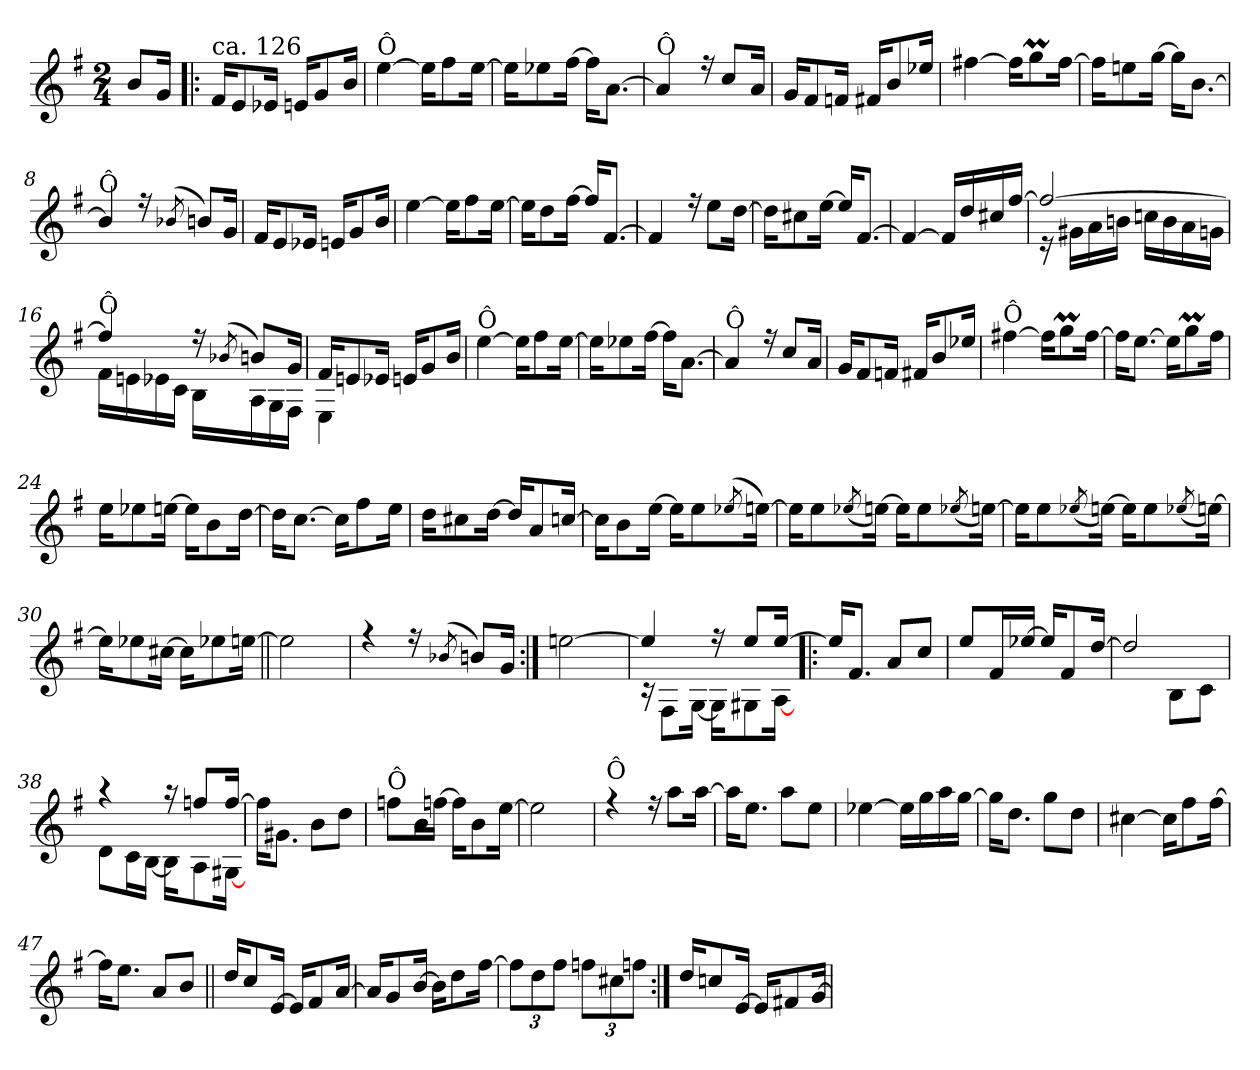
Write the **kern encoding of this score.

**kern
*part1
*staff1
*clefG2
*k[f#]
*G:
*M2/4
=
8b/L
16g/Jk
=1!|:
*^
!LO:TX:a:t=ca. 126	!
16f#/KL	2ryy
8e/	.
16e-X/Jk	.
16en/KL	.
8g/	.
16b/Jk	.
=2	=2
!LO:TX:a:t=Ô	!
[<4ee\	2ryy
16ee\KL]	.
8ff#\	.
[<16ee\Jk	.
=3	=3
16ee\KL]	2ryy
8ee-X\	.
[<16ff#\Jk	.
16ff#\KL]	.
[<8.a\J	.
=4	=4
!LO:TX:a:t=Ô	!
4a/]	2ryy
16rff	.
8cc/L	.
16a/Jk	.
!!LO:LB:g=z	!!
=5	=5
16g/KL	2ryy
8f#/	.
16fn/Jk	.
16f#X/KL	.
8b/	.
16ee-X/Jk	.
=6	=6
[<4ff#X\	2ryy
16ff#\KL]	.
8ggM\	.
[<16ff#\Jk	.
=7	=7
16ff#\KL]	2ryy
8een\	.
[<16gg\Jk	.
16gg\KL]	.
[<8.b\J	.
=8	=8
!LO:TX:a:t=Ô	!
4b/]	2ryy
16rff	.
(<8qb-X/	.
8bn/L)	.
16g/Jk	.
=9	=9
16f#/KL	2ryy
8e/	.
16e-X/Jk	.
16en/KL	.
8g/	.
16b/Jk	.
=10	=10
[<4ee\	2ryy
16ee\KL]	.
8ff#\	.
[<16ee\Jk	.
!!LO:LB:g=z	!!
=11	=11
16ee\KL]	2ryy
8dd\	.
[<16ff#\Jk	.
16ff#/KL]	.
[>8.f#/J	.
=12	=12
4f#/]	2ryy
16rff	.
8ee\L	.
[<16dd\Jk	.
=13	=13
16dd\KL]	2ryy
8cc#X\	.
[<16ee\Jk	.
16ee/KL]	.
[>8.f#/J	.
=14	=14
4f#/_	2ryy
16f#/LL]	.
16dd/	.
16cc#X/	.
[>16ff#/JJ	.
=15	=15
*	*^
2ff#/_	16re	2ryy
.	16g#X!\LL	.
.	16a!\	.
.	16bn!\JJ	.
.	16ccn!\LL	.
.	16b!\	.
.	16a!\	.
.	16gn!\JJ	.
!!LO:LB:g=z	!!	!!
=16	=16	=16
!LO:TX:a:t=Ô	!	!
4ff#/]	16f#!\LL	2ryy
.	16en!\	.
.	16e-X!\	.
.	16c!\JJ	.
16rff	16B!\LL	.
(<8qb-X/	.	.
8bn/L)	16A!\	.
.	16G!\	.
16g/Jk	16F#!\JJ	.
=17	=17	=17
16f#/KL	4E!\	2ryy
8en/	.	.
16e-X/Jk	.	.
16en/KL	4ryy	.
8g/	.	.
16b/Jk	.	.
*	*v	*v
=18	=18
!LO:TX:a:t=Ô	!
[<4ee\	2ryy
16ee\KL]	.
8ff#\	.
[<16ee\Jk	.
=19	=19
16ee\KL]	2ryy
8ee-X\	.
[<16ff#\Jk	.
16ff#\KL]	.
[<8.a\J	.
=20	=20
!LO:TX:a:t=Ô	!
4a/]	2ryy
16rff	.
8cc/L	.
16a/Jk	.
!!LO:LB:g=z	!!
=21	=21
16g/KL	2ryy
8f#/	.
16fn/Jk	.
16f#X/KL	.
8b/	.
16ee-X/Jk	.
=22	=22
!LO:TX:a:t=Ô	!
[<4ff#X\	2ryy
16ff#\KL]	.
8ggM\	.
[<16ff#\Jk	.
=23	=23
16ff#\KL]	2ryy
[<8.ee\J	.
16ee\KL]	.
8ggM\	.
16ff#\Jk	.
=24	=24
16ee\KL	2ryy
8ee-X\	.
[<16een\Jk	.
16ee\KL]	.
8b\	.
[<16dd\Jk	.
=25	=25
16dd\KL]	2ryy
[<8.cc\J	.
16cc\KL]	.
8ff#\	.
16ee\Jk	.
!!LO:LB:g=z	!!
=26	=26
16dd\KL	2ryy
8cc#X\	.
[<16dd\Jk	.
16dd/KL]	.
8a/	.
[>16ccn/Jk	.
=27	=27
16cc\KL]	2ryy
8b\	.
[<16ee\Jk	.
16ee\KL]	.
8ee\	.
(<8qee-X/	.
[<16een\Jk)	.
=28	=28
16ee\KL]	4ryy
8ee\	.
(<8qee-X/	.
[<16een\Jk)	.
16ee\KL]	4ryy
8ee\	.
(<8qee-X/	.
[<16een\Jk)	.
=29	=29
16ee\KL]	4ryy
8ee\	.
(<8qee-X/	.
[<16een\Jk)	.
16ee\KL]	4ryy
8ee\	.
(<8qee-X/	.
[<16een\Jk)	.
!!LO:LB:g=z	!!
=30	=30
16ee\KL]	2ryy
8ee-X\	.
[<16cc#X\Jk	.
16cc#\KL]	.
8ee-X\	.
[<16een\Jk	.
=31||	=31||
2een\]	2ryy
=32	=32
4rff	2ryy
16rff	.
(<8qb-X/	.
8bn/L)	.
16g/Jk	.
=33:|!	=33:|!
[<2een\	2ryy
=34	=34
4ee/]	16rB
.	8F#!\L
.	[<16G!\Jk
16rff	16G!\KL]
8ee/L	8G#X!\
[>16ee/Jk	[<16A!\Jk
!!LO:LB:g=z	!!
=35!|:	=35!|:
16ee/KL]	2ryy
8.f#/J	.
8a/L	.
8cc/J	.
=36	=36
8ee/L	2ryy
16f#/L	.
[>16ee-X/JJ	.
16ee-/KL]	.
8f#/	.
[>16dd/Jk	.
=37	=37
*	*^
2dd/]	4ryy	2ryy
.	8B!\L	.
.	8c!\J	.
=38	=38	=38
4r	8d!\L	4ryy
.	16c!\L	.
.	[<16B!\JJ	.
16r	16B!\KL]	4ryy
8ffn/L	8A!\	.
[>16ff/Jk	[<16G#X!\Jk	.
*	*v	*v
=39	=39
16ffn\KL]	2ryy
8.g#X\J	.
8b\L	.
8dd\J	.
!!LO:LB:g=z	!!
=40	=40
!LO:TX:a:t=Ô	!
8ffn\L	2ryy
16b\L	.
[<16ffn\JJ	.
16ff\KL]	.
8b\	.
[<16ee\Jk	.
=41	=41
2ee\]	2ryy
=42	=42
!LO:TX:a:t=Ô	!
4rff	2ryy
16rff	.
8aa\L	.
[<16aa\Jk	.
=43	=43
16aa\KL]	2ryy
8.ee\J	.
8aa\L	.
8ee\J	.
=44	=44
[<4ee-X\	2ryy
16ee-\LL]	.
16gg\	.
16aa\	.
[<16gg\JJ	.
=45	=45
16gg\KL]	2ryy
8.dd\J	.
8gg\L	.
8dd\J	.
!!LO:LB:g=z	!!
=46	=46
[<4cc#X\	2ryy
16cc#\KL]	.
8ff#\	.
[<16ff#\Jk	.
=47	=47
16ff#\KL]	2ryy
8.ee\J	.
8a/L	.
8b/J	.
=48||	=48||
16dd/KL	2ryy
8cc/	.
[>16e/Jk	.
16e/KL]	.
8f#/	.
[>16a/Jk	.
=49	=49
16a/KL]	2ryy
8g/	.
[>16b/Jk	.
16b\KL]	.
8dd\	.
[<16ff#\Jk	.
=50	=50
12ff#\L]	4ryy
12dd\	.
12ff#\J	.
12ffn\L	4ryy
12cc#X\	.
12ffn\J	.
!!LO:PB:g=z	!!
=51:|!	=51:|!
16dd/KL	2ryy
8ccn/	.
[>16e/Jk	.
16e/KL]	.
8f#X/	.
[>16g/Jk	.
*v	*v
=
*-
